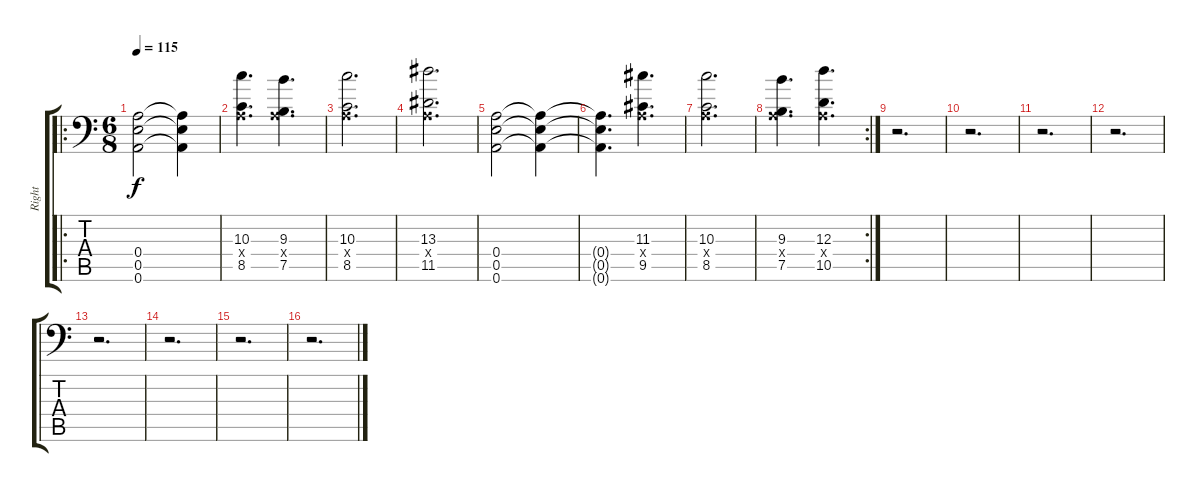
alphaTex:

\track ("Right" "Right") {instrument overdrivenguitar}
\staff {score tabs}
\tuning (B3 Gb3 D3 A2 E2 A1) {hide}
\ro
\ts (6 8)
\tempo 115
\clef f4
\ks c
(0.4 0.5 0.6).2{dy f} (0.4{t} 0.5{t} 0.6{t}).4 |
(10.3 0.4{x} 8.5).4{d} (9.3 0.4{x} 7.5).4{d} |
(10.3 0.4{x} 8.5).2{d} |
(13.3 0.4{x} 11.5).2{d} |
(0.4 0.5 0.6).2 (0.4{t} 0.5{t} 0.6{t}).4 |
(0.4{t} 0.5{t} 0.6{t}).4{d} (11.3 0.4{x} 9.5).4{d} |
(10.3 0.4{x} 8.5).2{d} |
\rc 2
(9.3 0.4{x} 7.5).4{d} (12.3 0.4{x} 10.5).4{d} |
r.2{d} |
r.2{d} |
r.2{d} |
r.2{d} |
r.2{d} |
r.2{d} |
r.2{d} |
r.2{d}
